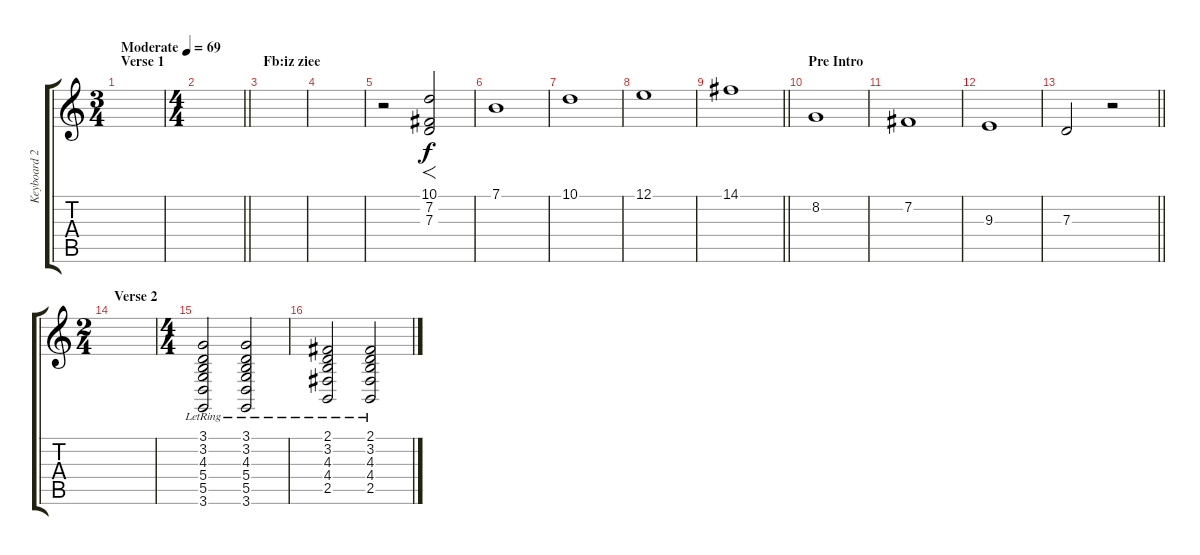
\track ("Keyboard 2" "Keyboard 2") {instrument stringensemble1}
\staff {score tabs}
\tuning (E4 B3 G3 D3 A2 E2) {hide}
\ts (3 4)
\section ("" "Verse 1")
\tempo (69 "Moderate")
\clef g2
\ks c
|
\ts (4 4)
\barLineRight lightlight
|
\section ("" "Fb:iz ziee")
|
|
r.2 (10.1 7.2 7.3).2{f} |
7.1.1 |
10.1.1 |
12.1.1 |
\barLineRight lightlight
14.1.1 |
\section ("" "Pre Intro")
8.2.1 |
7.2.1 |
9.3.1 |
\barLineRight lightlight
7.3.2 r.2 |
\ts (2 4)
\section ("" "Verse 2")
|
\ts (4 4)
(3.1{lr} 3.2{lr} 4.3{lr} 5.4{lr} 5.5{lr} 3.6{lr}).2{volume 13 instrument acousticgrandpiano} (3.1{lr} 3.2{lr} 4.3{lr} 5.4{lr} 5.5{lr} 3.6{lr}).2 |
(2.1{lr} 3.2{lr} 4.3{lr} 4.4{lr} 2.5{lr}).2 (2.1{lr} 3.2{lr} 4.3{lr} 4.4{lr} 2.5{lr}).2
